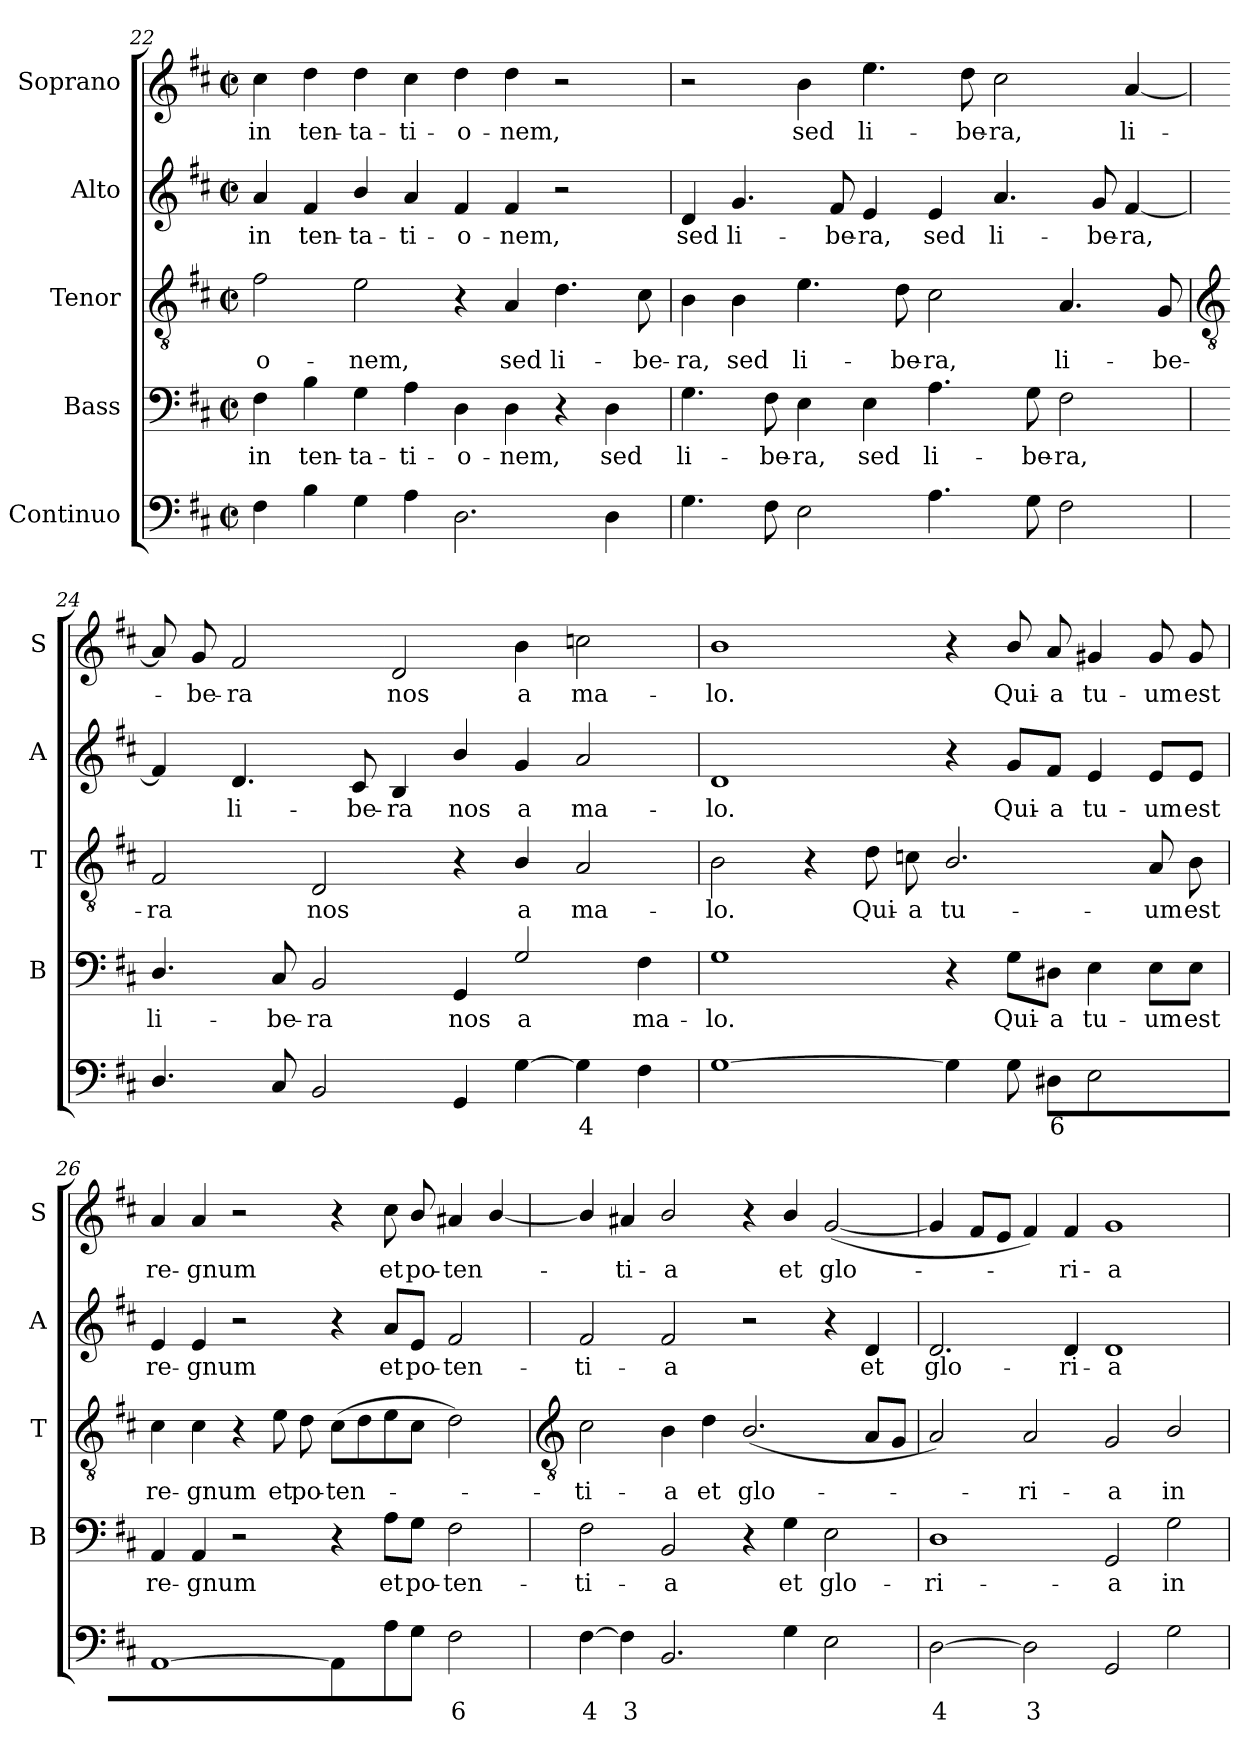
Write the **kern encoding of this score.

**kern	**text	**kern	**text	**kern	**text	**kern	**text	**kern	**text
*part5	*part5	*part4	*part4	*part3	*part3	*part2	*part2	*part1	*part1
*staff5	*staff5	*staff4	*staff4	*staff3	*staff3	*staff2	*staff2	*staff1	*staff1
*I"Continuo	*	*I"Bass	*	*I"Tenor	*	*I"Alto	*	*I"Soprano	*
*	*	*I'B	*	*I'T	*	*I'A	*	*I'S	*
!!LO:LB:g=z
*clefF4	*	*clefF4	*	*clefGv2	*	*clefG2	*	*clefG2	*
*k[f#c#]	*	*k[f#c#]	*	*k[f#c#]	*	*k[f#c#]	*	*k[f#c#]	*
*D:	*	*D:	*	*D:	*	*D:	*	*D:	*
*M4/2	*	*M4/2	*	*M4/2	*	*M4/2	*	*M4/2	*
*met(c|)	*	*met(c|)	*	*met(c|)	*	*met(c|)	*	*met(c|)	*
=22	=22	=22	=22	=22	=22	=22	=22	=22	=22
!	!	!	!LO:LY:b	!	!LO:LY:b	!	!LO:LY:b	!	!LO:LY:b
4F#	.	4F#	in	2f#	-o-	4a	in	4cc#	in
!	!	!	!LO:LY:b	!	!	!	!LO:LY:b	!	!LO:LY:b
4B	.	4B	ten-	.	.	4f#	ten-	4dd	ten-
!	!	!	!LO:LY:b	!	!LO:LY:b	!	!LO:LY:b	!	!LO:LY:b
4G	.	4G	-ta-	2e	-nem,	4b/	-ta-	4dd	-ta-
!	!	!	!LO:LY:b	!	!	!	!LO:LY:b	!	!LO:LY:b
4A	.	4A	-ti-	.	.	4a	-ti-	4cc#	-ti-
!	!	!	!LO:LY:b	!	!	!	!LO:LY:b	!	!LO:LY:b
2.D	.	4D	-o-	4r	.	4f#	-o-	4dd	-o-
!	!	!	!LO:LY:b	!	!LO:LY:b	!	!LO:LY:b	!	!LO:LY:b
.	.	4D	-nem,	4A	sed	4f#	-nem,	4dd	-nem,
!	!	!	!	!	!LO:LY:b	!	!	!	!
.	.	4r	.	4.d	li-	2r	.	2r	.
!	!	!	!LO:LY:b	!	!	!	!	!	!
4D	.	4D	sed	.	.	.	.	.	.
!	!	!	!	!	!LO:LY:b	!	!	!	!
.	.	.	.	8c#	-be-	.	.	.	.
=23	=23	=23	=23	=23	=23	=23	=23	=23	=23
!	!	!	!LO:LY:b	!	!LO:LY:b	!	!LO:LY:b	!	!
4.G	.	4.G\	li-	4B	-ra,	4d	sed	2r	.
!	!	!	!	!	!LO:LY:b	!	!LO:LY:b	!	!
.	.	.	.	4B	sed	4.g/	li-	.	.
!	!	!	!LO:LY:b	!	!	!	!	!	!
8F#	.	8F#	-be-	.	.	.	.	.	.
!	!	!	!LO:LY:b	!	!LO:LY:b	!	!	!	!LO:LY:b
2E	.	4E	-ra,	4.e	li-	.	.	4b	sed
!	!	!	!	!	!	!	!LO:LY:b	!	!
.	.	.	.	.	.	8f#	-be-	.	.
!	!	!	!LO:LY:b	!	!	!	!LO:LY:b	!	!LO:LY:b
.	.	4E	sed	.	.	4e	-ra,	4.ee	li-
!	!	!	!	!	!LO:LY:b	!	!	!	!
.	.	.	.	8d	-be-	.	.	.	.
!	!	!	!LO:LY:b	!	!LO:LY:b	!	!LO:LY:b	!	!
4.A	.	4.A	li-	2c#	-ra,	4e	sed	.	.
!	!	!	!	!	!	!	!	!	!LO:LY:b
.	.	.	.	.	.	.	.	8dd	-be-
!	!	!	!	!	!	!	!LO:LY:b	!	!LO:LY:b
.	.	.	.	.	.	4.a	li-	2cc#	-ra,
!	!	!	!LO:LY:b	!	!	!	!	!	!
8G	.	8G\	-be-	.	.	.	.	.	.
!	!	!	!LO:LY:b	!	!LO:LY:b	!	!	!	!
2F#	.	2F#	-ra,	4.A	li-	.	.	.	.
!	!	!	!	!	!	!	!LO:LY:b	!	!
.	.	.	.	.	.	8g/	-be-	.	.
!	!	!	!	!	!	!	!LO:LY:b	!	!LO:LY:b
.	.	.	.	.	.	[4f#	-ra,	[4a	li-
!	!	!	!	!	!LO:LY:b	!	!	!	!
.	.	.	.	8G	-be-	.	.	.	.
!!LO:LB:g=z
=24	=24	=24	=24	=24	=24	=24	=24	=24	=24
*	*	*	*	*clefGv2	*	*	*	*	*
!	!	!	!LO:LY:b	!	!LO:LY:b	!	!	!	!
4.D/	.	4.D/	li-	2F#	-ra	4f#]	.	8a]	.
!	!	!	!	!	!	!	!	!	!LO:LY:b
.	.	.	.	.	.	.	.	8g/	be-
!	!	!	!	!	!	!	!LO:LY:b	!	!LO:LY:b
.	.	.	.	.	.	4.d	li-	2f#	-ra
!	!	!	!LO:LY:b	!	!	!	!	!	!
8C#	.	8C#	-be-	.	.	.	.	.	.
!	!	!	!LO:LY:b	!	!LO:LY:b	!	!	!	!
2BB	.	2BB	-ra	2D	nos	.	.	.	.
!	!	!	!	!	!	!	!LO:LY:b	!	!
.	.	.	.	.	.	8c#	-be-	.	.
!	!	!	!	!	!	!	!LO:LY:b	!	!LO:LY:b
.	.	.	.	.	.	4B	-ra	2d	nos
!	!	!	!LO:LY:b	!	!	!	!LO:LY:b	!	!
4GG	.	4GG	nos	4r	.	4b/	nos	.	.
!	!	!	!LO:LY:b	!	!LO:LY:b	!	!LO:LY:b	!	!LO:LY:b
[4G	.	2G/	a	4B/	a	4g	a	4b	a
!	!LO:LY:b	!	!	!	!LO:LY:b	!	!LO:LY:b	!	!LO:LY:b
4G]	4	.	.	2A	ma-	2a	ma-	2ccn	ma-
!	!	!	!LO:LY:b	!	!	!	!	!	!
4F#	.	4F#	ma-	.	.	.	.	.	.
=25	=25	=25	=25	=25	=25	=25	=25	=25	=25
!	!	!	!LO:LY:b	!	!LO:LY:b	!	!LO:LY:b	!	!LO:LY:b
[1G	.	1G	-lo.	2B	-lo.	1d	-lo.	1b	-lo.
.	.	.	.	4r	.	.	.	.	.
!	!	!	!	!	!LO:LY:b	!	!	!	!
.	.	.	.	8d	Qui-	.	.	.	.
!	!	!	!	!	!LO:LY:b	!	!	!	!
.	.	.	.	8cn	-a	.	.	.	.
!	!	!	!	!	!LO:LY:b	!	!	!	!
4G]	.	4r	.	2.B/	tu-	4r	.	4r	.
!	!	!	!LO:LY:b	!	!	!	!LO:LY:b	!	!LO:LY:b
8G	.	8G\L	Qui-	.	.	8g/L	Qui-	8b/	Qui-
!	!LO:LY:b	!	!LO:LY:b	!	!	!	!LO:LY:b	!	!LO:LY:b
8D#XL	6	8D#X\J	-a	.	.	8f#/J	-a	8a	-a
!	!	!	!LO:LY:b	!	!	!	!LO:LY:b	!	!LO:LY:b
2E	.	4E	tu-	.	.	4e	tu-	4g#X	tu-
!	!	!	!LO:LY:b	!	!LO:LY:b	!	!LO:LY:b	!	!LO:LY:b
.	.	8E\L	-um	8A	-um	8e/L	-um	8g#	-um
!	!	!	!LO:LY:b	!	!LO:LY:b	!	!LO:LY:b	!	!LO:LY:b
.	.	8E\J	est	8B	est	8e/J	est	8g#	est
=26	=26	=26	=26	=26	=26	=26	=26	=26	=26
!	!	!	!LO:LY:b	!	!LO:LY:b	!	!LO:LY:b	!	!LO:LY:b
[1AA	.	4AA	re-	4c#	re-	4e	re-	4a	re-
!	!	!	!LO:LY:b	!	!LO:LY:b	!	!LO:LY:b	!	!LO:LY:b
.	.	4AA	-gnum	4c#	-gnum	4e	-gnum	4a	-gnum
.	.	2r	.	4r	.	2r	.	2r	.
!	!	!	!	!	!LO:LY:b	!	!	!	!
.	.	.	.	8e	et	.	.	.	.
!	!	!	!	!	!LO:LY:b	!	!	!	!
.	.	.	.	8d	po-	.	.	.	.
!	!	!	!	!	!LO:LY:b	!	!	!	!
4AA]	.	4r	.	(>8c#L	-ten-	4r	.	4r	.
.	.	.	.	8d	.	.	.	.	.
!	!	!	!LO:LY:b	!	!	!	!LO:LY:b	!	!LO:LY:b
8A	.	8A\L	et	8e	.	8a/L	et	8cc#	et
!	!	!	!LO:LY:b	!	!	!	!LO:LY:b	!	!LO:LY:b
8GJ	.	8G\J	po-	8c#J	.	8e/J	po-	8b/	po-
!	!LO:LY:b	!	!LO:LY:b	!	!	!	!LO:LY:b	!	!LO:LY:b
2F#	6	2F#	-ten-	2d)	.	2f#	-ten-	4a#X	-ten-
.	.	.	.	.	.	.	.	[4b/	.
!!LO:LB:g=z
=27	=27	=27	=27	=27	=27	=27	=27	=27	=27
*	*	*	*	*clefGv2	*	*	*	*	*
!	!LO:LY:b	!	!LO:LY:b	!	!LO:LY:b	!	!LO:LY:b	!	!
[4F#	4	2F#	-ti-	2c#	ti-	2f#	-ti-	4b/]	.
!	!LO:LY:b	!	!	!	!	!	!	!	!LO:LY:b
4F#]	3	.	.	.	.	.	.	4a#X	ti-
!	!	!	!LO:LY:b	!	!LO:LY:b	!	!LO:LY:b	!	!LO:LY:b
2.BB	.	2BB	-a	4B	-a	2f#	-a	2b/	-a
!	!	!	!	!	!LO:LY:b	!	!	!	!
.	.	.	.	4d	et	.	.	.	.
!	!	!	!	!	!LO:LY:b	!	!	!	!
.	.	4r	.	(<2.B/	glo-	2r	.	4r	.
!	!	!	!LO:LY:b	!	!	!	!	!	!LO:LY:b
4G	.	4G\	et	.	.	.	.	4b/	et
!	!	!	!LO:LY:b	!	!	!	!	!	!LO:LY:b
2E	.	2E	glo-	.	.	4r	.	(<[2g/	glo-
!	!	!	!	!	!	!	!LO:LY:b	!	!
.	.	.	.	8AL	.	4d	et	.	.
.	.	.	.	8GJ	.	.	.	.	.
=28	=28	=28	=28	=28	=28	=28	=28	=28	=28
!	!LO:LY:b	!	!LO:LY:b	!	!	!	!LO:LY:b	!	!
[2D	4	1D	-ri-	2A)	.	2.d	glo-	4g/]	.
.	.	.	.	.	.	.	.	8f#L	.
.	.	.	.	.	.	.	.	8eJ	.
!	!LO:LY:b	!	!	!	!LO:LY:b	!	!	!	!
2D]	3	.	.	2A	ri-	.	.	4f#)	.
!	!	!	!	!	!	!	!LO:LY:b	!	!LO:LY:b
.	.	.	.	.	.	4d	-ri-	4f#	ri-
!	!	!	!LO:LY:b	!	!LO:LY:b	!	!LO:LY:b	!	!LO:LY:b
2GG	.	2GG	-a	2G	-a	1d	-a	1g	-a
!	!	!	!LO:LY:b	!	!LO:LY:b	!	!	!	!
2G	.	2G\	in	2B/	in	.	.	.	.
=	=	=	=	=	=	=	=	=	=
*-	*-	*-	*-	*-	*-	*-	*-	*-	*-
